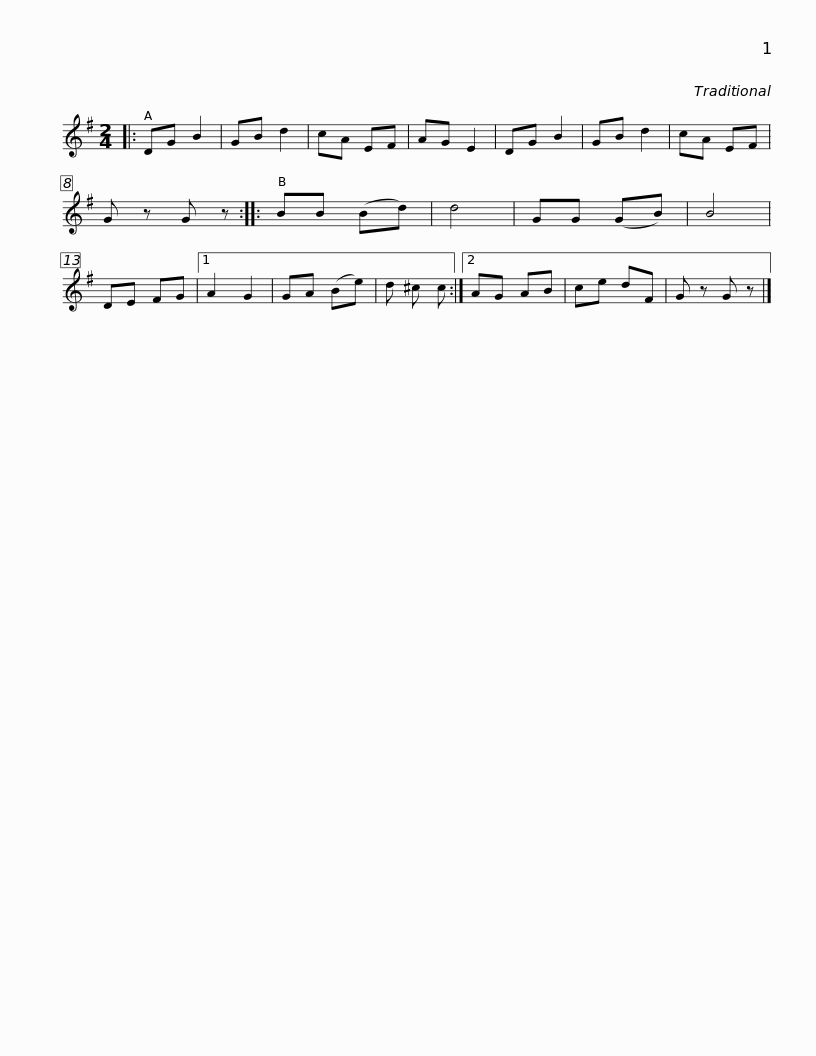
X:1
L:1/8
M:2/4
I:linebreak $
K:G
V:1 treble
V:1
|: DG B2 | GB d2 | cA EF | AG E2 | DG B2 | %5
 GB d2 | cA EF | G z G z :: BB (Bd) | d4 | %10
 GG (GB) | B4 |$ DE FG |1 A2 G2 | GA (Be) | %15
 d ^c c :|2 AG AB | ce dF | G z G z |] %19
